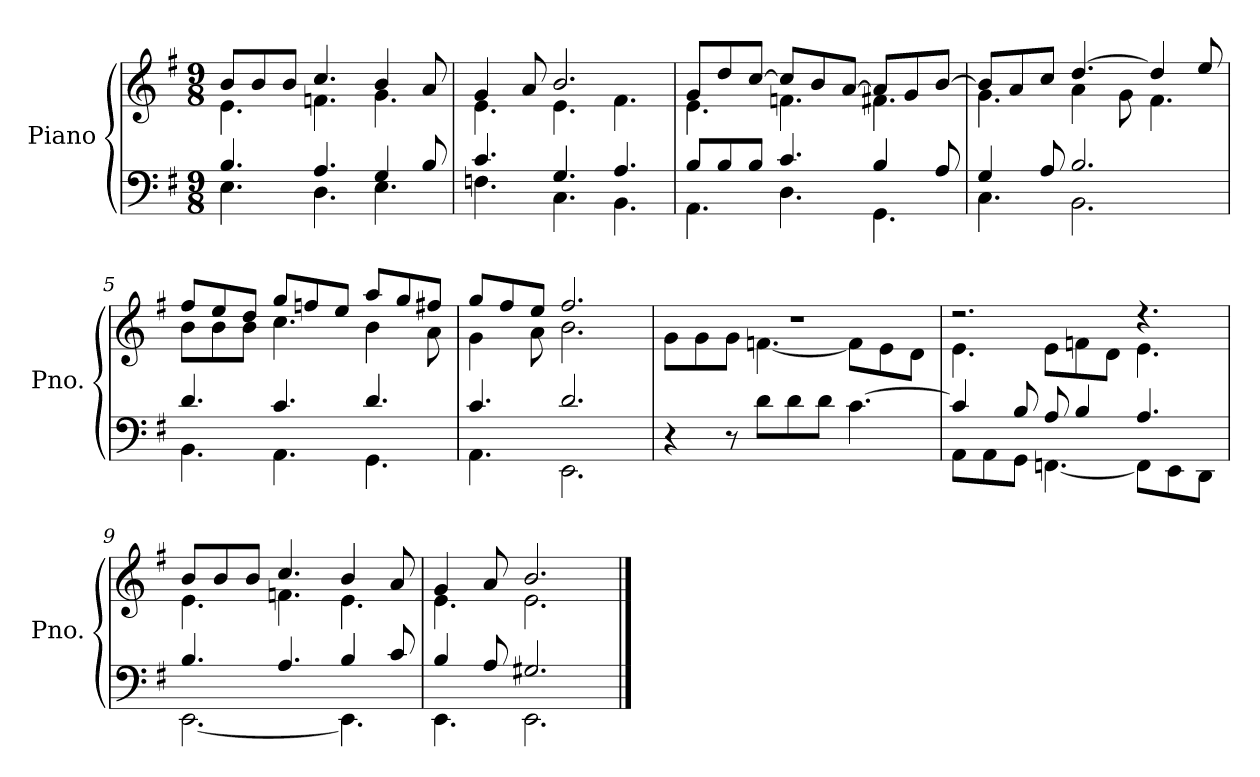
**kern	**kern
*part1	*part1
*staff2	*staff1
*I"Piano	*
*I'Pno.	*
*clefF4	*clefG2
*k[f#]	*k[f#]
*M9/8	*M9/8
=1	=1
*^	*^
4.B/	4.E\	8b/L	4.e\
.	.	8b/	.
.	.	8b/J	.
4.A/	4.D\	4.cc/	4.fn\
4G/	4.E\	4b/	4.g\
8B/	.	8a/	.
=2	=2	=2	=2
4.c/	4.Fn\	4g/	4.e\
.	.	8a/	.
4.G/	4.C\	2.b/	4.e\
4.A/	4.BB\	.	4.f#\
=3	=3	=3	=3
8B/L	4.AA\	8g/L	4.e\
8B/	.	8dd/	.
8B/J	.	[8cc/J	.
4.c/	4.D\	8cc/L]	4.fn\
.	.	8b/	.
.	.	[8a/J	.
4B/	4.GG\	8a/L]	4.f#X\
.	.	8g/	.
8A/	.	[8b/J	.
!!LO:LB:g=z	!!
=4	=4	=4	=4
4G/	4.C\	8b/L]	4.g\
.	.	8a/	.
8A/	.	8cc/J	.
2.B/	2.BB\	[4.dd/	4a\
.	.	.	8g\
.	.	4dd/]	4.f#\
.	.	8ee/	.
=5	=5	=5	=5
4.d/	4.BB\	8ff#/L	8b\L
.	.	8ee/	8b\
.	.	8dd/J	8b\J
4.c/	4.AA\	8gg/L	4.cc\
.	.	8ffn/	.
.	.	8ee/J	.
4.d/	4.GG\	8aa/L	4b\
.	.	8gg/	.
.	.	8ff#X/J	8a\
=6	=6	=6	=6
4.c/	4.AA\	8gg/L	4g\
.	.	8ff#/	.
.	.	8ee/J	8a\
2.d/	2.EE\	2.ff#/	2.b\
*v	*v	*	*
=7	=7	=7
4r	8%9r	8g\L
.	.	8g\
8r	.	8g\J
8d\L	.	[4.fn\
8d\	.	.
8d\J	.	.
[4.c\	.	8f\L]
.	.	8e\
.	.	8d\J
!!LO:LB:g=z	!!
=8	=8	=8
*^	*	*
4c/]	8AA\L	2.r	4.e\
.	8AA\	.	.
8B/	8GG\J	.	.
8A/	[4.FFn\	.	8e\L
4B/	.	.	8fn\
.	.	.	8d\J
4.A/	8FF\L]	4.r	4.e\
.	8EE\	.	.
.	8DD\J	.	.
=9	=9	=9	=9
4.B/	[2.EE\	8b/L	4.e\
.	.	8b/	.
.	.	8b/J	.
4.A/	.	4.cc/	4.fn\
4B/	4.EE\]	4b/	4.e\
8c/	.	8a/	.
=10	=10	=10	=10
4B/	4.EE\	4g/	4.e\
8A/	.	8a/	.
2.G#X/	2.EE\	2.b/	2.e\
*v	*v	*	*
*	*v	*v
==	==
*-	*-
